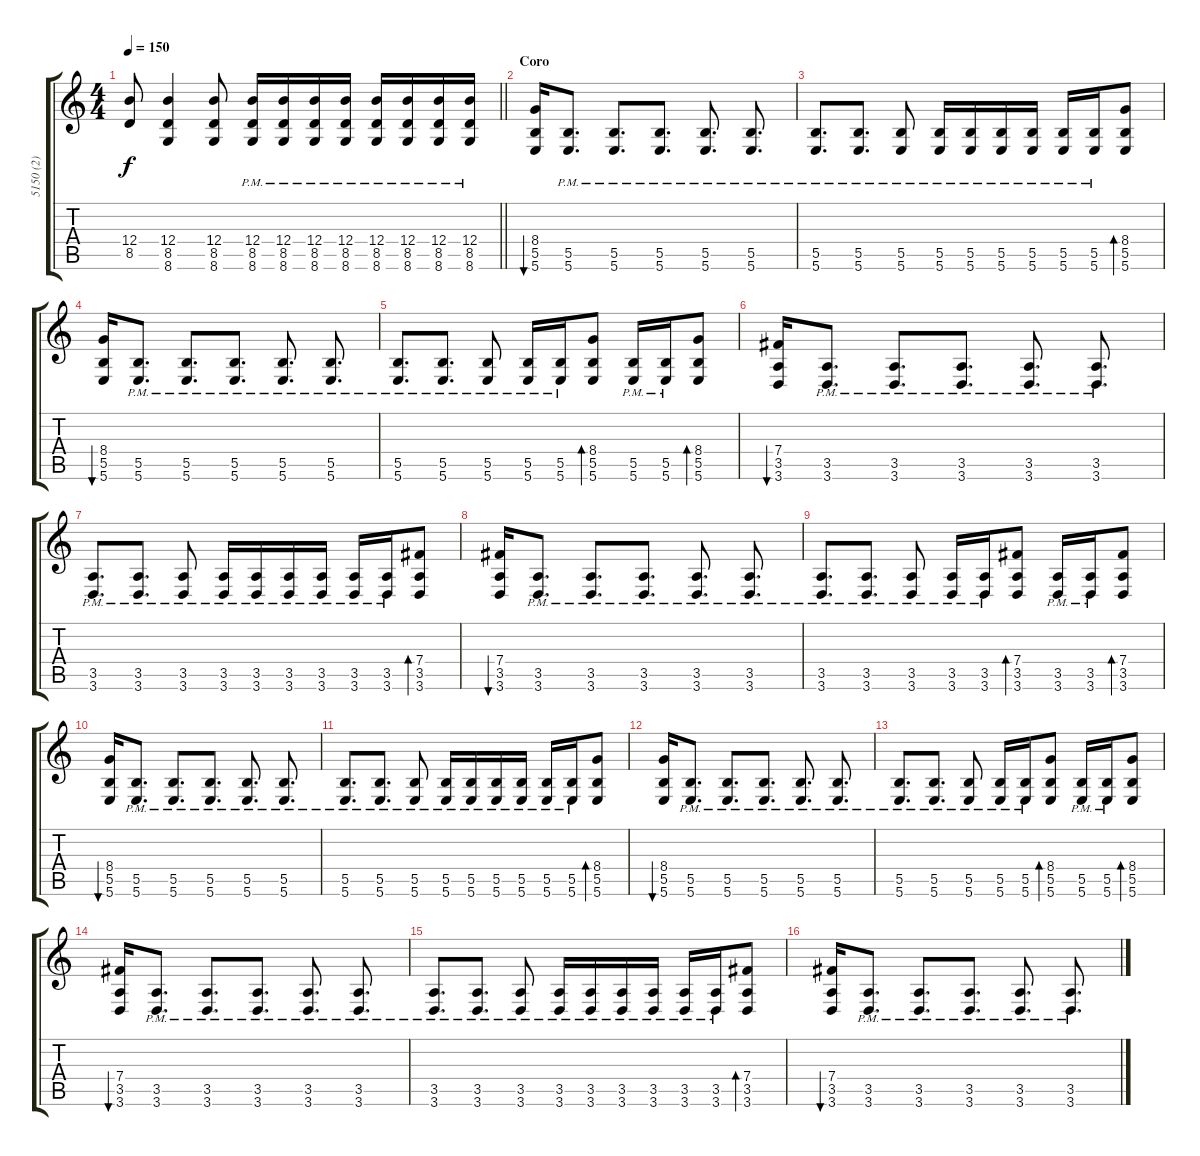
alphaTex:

\track ("5150 (2)" "5150 (2)") {instrument electricguitarjazz}
\staff {score tabs}
\tuning (Db4 Ab3 E3 B2 Gb2 B1) {hide}
\ts (4 4)
\tempo 150
\clef g2
\barLineRight lightlight
\ks c
(12.4{t} 8.5{t}).8{dy f} (12.4 8.5 8.6).4 (12.4 8.5 8.6).8 (12.4 8.5 8.6{pm}).16 (12.4 8.5 8.6{pm}).16 (12.4 8.5 8.6{pm}).16 (12.4 8.5 8.6{pm}).16 (12.4 8.5 8.6{pm}).16 (12.4 8.5 8.6{pm}).16 (12.4 8.5 8.6{pm}).16 (12.4 8.5 8.6{pm}).16 |
\section ("" "Coro")
(8.4 5.5 5.6).16{bu 60 instrument overdrivenguitar} (5.5{pm} 5.6).8{d} (5.5{pm} 5.6).8{d} (5.5{pm} 5.6).8{d} (5.5{pm} 5.6).8{d} (5.5{pm} 5.6).8{d} |
(5.5{pm} 5.6).8{d} (5.5{pm} 5.6).8{d} (5.5{pm} 5.6).8 (5.5{pm} 5.6).16 (5.5{pm} 5.6).16 (5.5{pm} 5.6).16 (5.5{pm} 5.6).16 (5.5{pm} 5.6).16 (5.5{pm} 5.6).16 (8.4 5.5 5.6).8{bd 60} |
(8.4 5.5 5.6).16{bu 60} (5.5{pm} 5.6).8{d} (5.5{pm} 5.6).8{d} (5.5{pm} 5.6).8{d} (5.5{pm} 5.6).8{d} (5.5{pm} 5.6).8{d} |
(5.5{pm} 5.6).8{d} (5.5{pm} 5.6).8{d} (5.5{pm} 5.6).8 (5.5{pm} 5.6).16 (5.5{pm} 5.6).16 (8.4 5.5 5.6).8{bd 60} (5.5{pm} 5.6).16 (5.5{pm} 5.6).16 (8.4 5.5 5.6).8{bd 60} |
(7.4 3.5 3.6).16{bu 60} (3.5{pm} 3.6).8{d} (3.5{pm} 3.6).8{d} (3.5{pm} 3.6).8{d} (3.5{pm} 3.6).8{d} (3.5{pm} 3.6).8{d} |
(3.5{pm} 3.6).8{d} (3.5{pm} 3.6).8{d} (3.5{pm} 3.6).8 (3.5{pm} 3.6).16 (3.5{pm} 3.6).16 (3.5{pm} 3.6).16 (3.5{pm} 3.6).16 (3.5{pm} 3.6).16 (3.5{pm} 3.6).16 (7.4 3.5 3.6).8{bd 60} |
(7.4 3.5 3.6).16{bu 60} (3.5{pm} 3.6).8{d} (3.5{pm} 3.6).8{d} (3.5{pm} 3.6).8{d} (3.5{pm} 3.6).8{d} (3.5{pm} 3.6).8{d} |
(3.5{pm} 3.6).8{d} (3.5{pm} 3.6).8{d} (3.5{pm} 3.6).8 (3.5{pm} 3.6).16 (3.5{pm} 3.6).16 (7.4 3.5 3.6).8{bd 60} (3.5{pm} 3.6).16 (3.5{pm} 3.6).16 (7.4 3.5 3.6).8{bd 60} |
(8.4 5.5 5.6).16{bu 60} (5.5{pm} 5.6).8{d} (5.5{pm} 5.6).8{d} (5.5{pm} 5.6).8{d} (5.5{pm} 5.6).8{d} (5.5{pm} 5.6).8{d} |
(5.5{pm} 5.6).8{d} (5.5{pm} 5.6).8{d} (5.5{pm} 5.6).8 (5.5{pm} 5.6).16 (5.5{pm} 5.6).16 (5.5{pm} 5.6).16 (5.5{pm} 5.6).16 (5.5{pm} 5.6).16 (5.5{pm} 5.6).16 (8.4 5.5 5.6).8{bd 60} |
(8.4 5.5 5.6).16{bu 60} (5.5{pm} 5.6).8{d} (5.5{pm} 5.6).8{d} (5.5{pm} 5.6).8{d} (5.5{pm} 5.6).8{d} (5.5{pm} 5.6).8{d} |
(5.5{pm} 5.6).8{d} (5.5{pm} 5.6).8{d} (5.5{pm} 5.6).8 (5.5{pm} 5.6).16 (5.5{pm} 5.6).16 (8.4 5.5 5.6).8{bd 60} (5.5{pm} 5.6).16 (5.5{pm} 5.6).16 (8.4 5.5 5.6).8{bd 60} |
(7.4 3.5 3.6).16{bu 60} (3.5{pm} 3.6).8{d} (3.5{pm} 3.6).8{d} (3.5{pm} 3.6).8{d} (3.5{pm} 3.6).8{d} (3.5{pm} 3.6).8{d} |
(3.5{pm} 3.6).8{d} (3.5{pm} 3.6).8{d} (3.5{pm} 3.6).8 (3.5{pm} 3.6).16 (3.5{pm} 3.6).16 (3.5{pm} 3.6).16 (3.5{pm} 3.6).16 (3.5{pm} 3.6).16 (3.5{pm} 3.6).16 (7.4 3.5 3.6).8{bd 60} |
(7.4 3.5 3.6).16{bu 60} (3.5{pm} 3.6).8{d} (3.5{pm} 3.6).8{d} (3.5{pm} 3.6).8{d} (3.5{pm} 3.6).8{d} (3.5{pm} 3.6).8{d}
